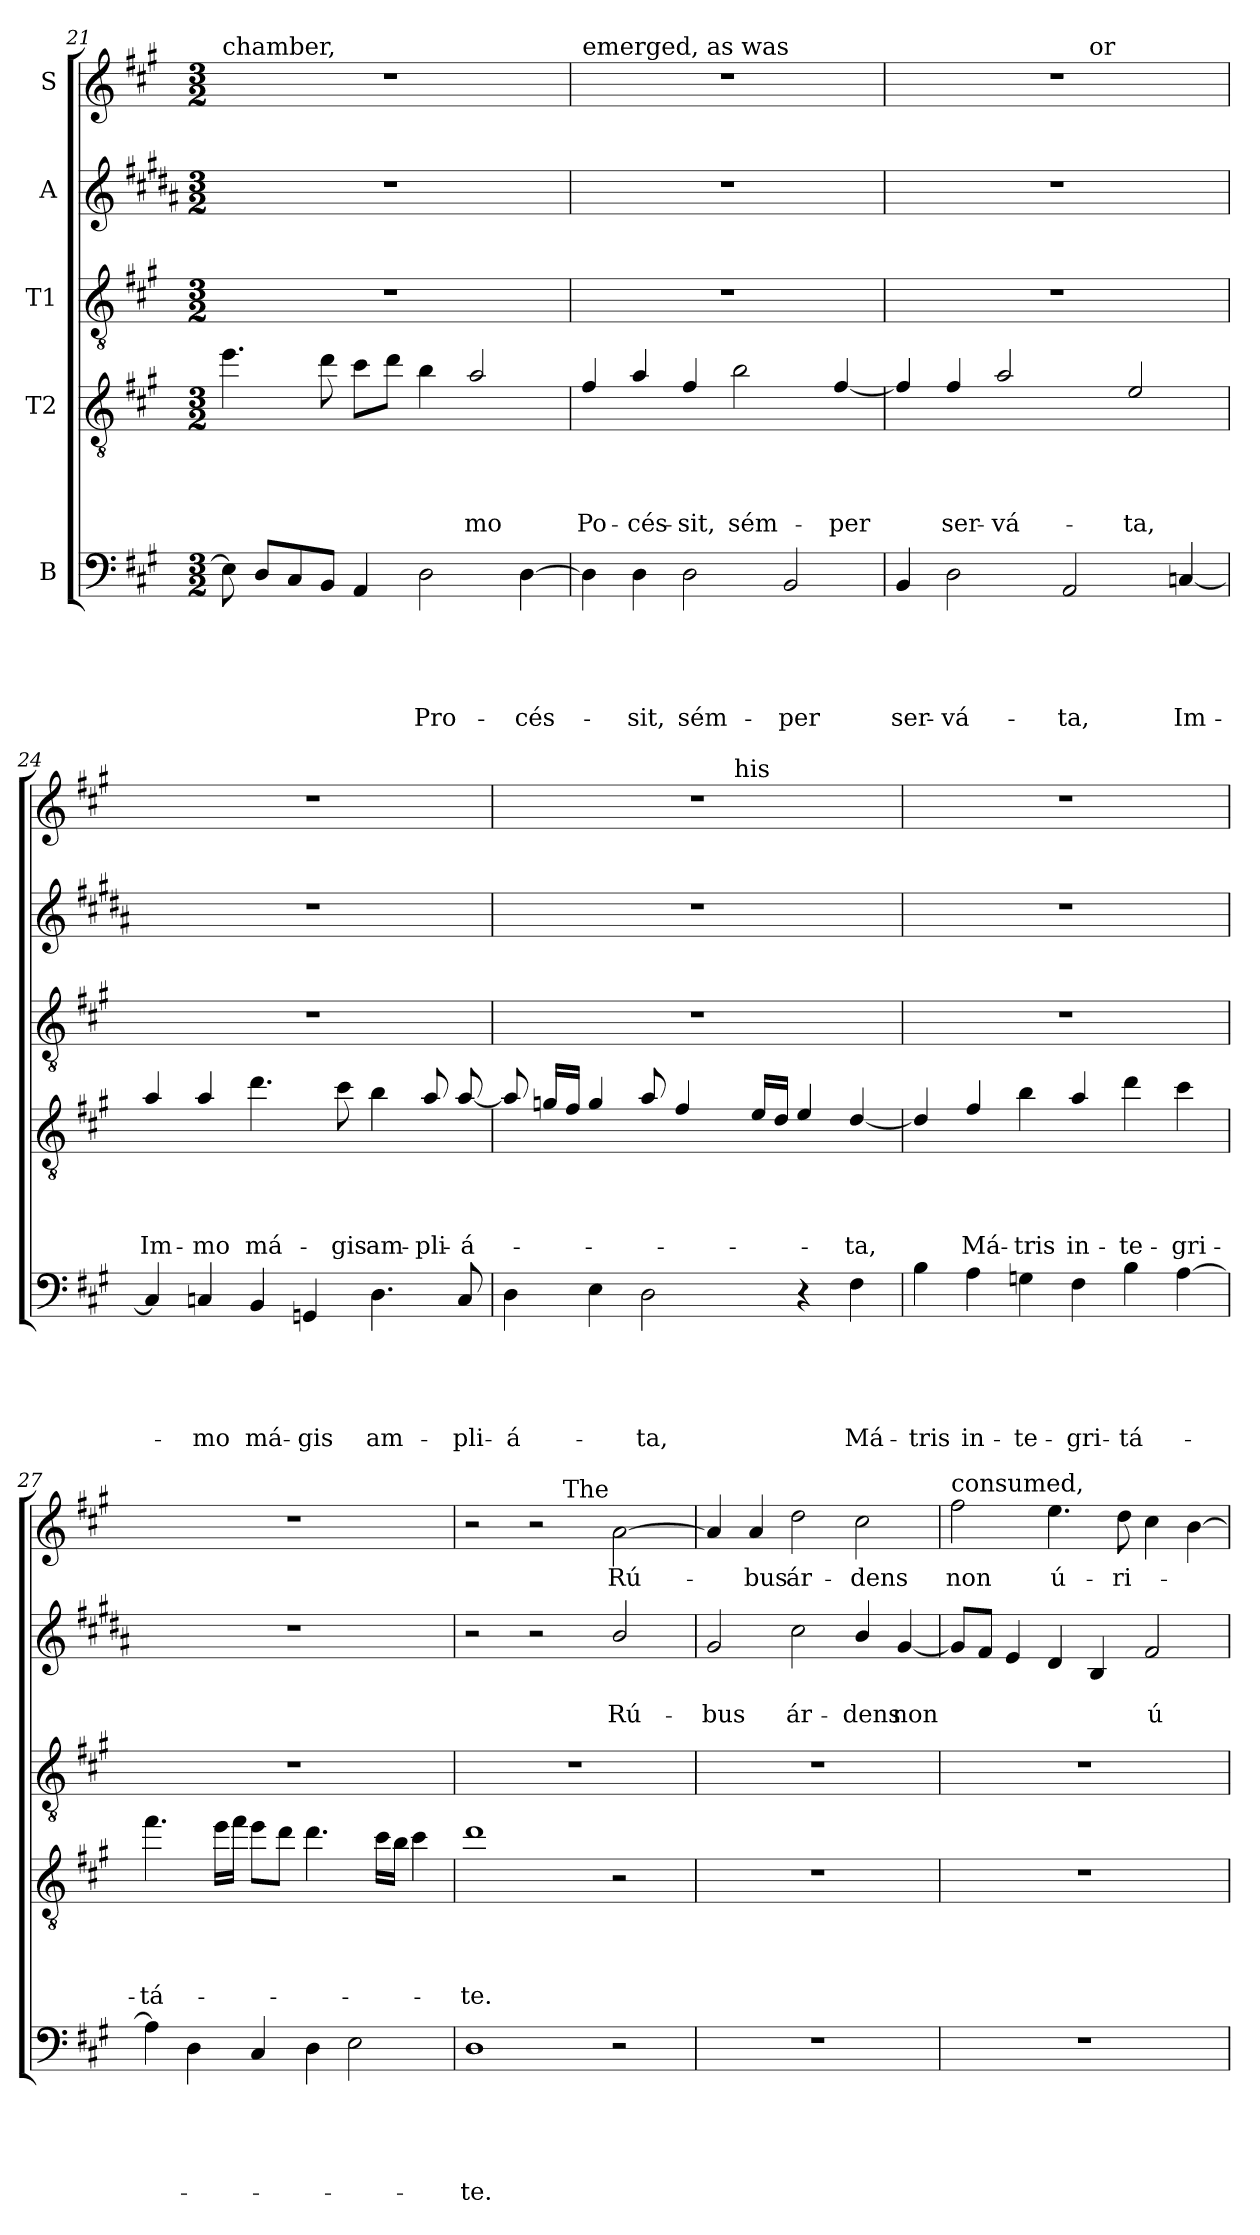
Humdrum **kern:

**kern	**text	**text	**text	**text	**text	**kern	**text	**text	**text	**text	**kern	**kern	**text	**text	**kern	**text
*part5	*part5	*part5	*part5	*part5	*part5	*part4	*part4	*part4	*part4	*part4	*part3	*part2	*part2	*part2	*part1	*part1
*staff5	*staff5	*staff5	*staff5	*staff5	*staff5	*staff4	*staff4	*staff4	*staff4	*staff4	*staff3	*staff2	*staff2	*staff2	*staff1	*staff1
*I"B	*	*	*	*	*	*I"T2	*	*	*	*	*I"T1	*I"A	*	*	*I"S	*
!!LO:PB:g=z
*clefF4	*	*	*	*	*	*clefGv2	*	*	*	*	*clefGv2	*clefG2	*	*	*clefG2	*
*	*	*	*	*	*	*ITrd8c14	*	*	*	*	*	*ITrd1c2	*	*	*	*
*k[f#c#g#]	*	*	*	*	*	*k[f#c#g#]	*	*	*	*	*k[f#c#g#]	*k[f#c#g#]	*	*	*k[f#c#g#]	*
*A:	*	*	*	*	*	*A:	*	*	*	*	*A:	*A:	*	*	*A:	*
*M3/2	*	*	*	*	*	*M3/2	*	*	*	*	*M3/2	*M3/2	*	*	*M3/2	*
=21	=21	=21	=21	=21	=21	=21	=21	=21	=21	=21	=21	=21	=21	=21	=21	=21
!	!	!	!	!	!	!	!	!	!	!	!	!	!	!	!LO:TX:a:t=chamber,	!
8E\]	.	.	.	.	.	4.e\	.	.	.	.	1.r	1.r	.	.	1.r	.
8D/L	.	.	.	.	.	.	.	.	.	.	.	.	.	.	.	.
8C#/	.	.	.	.	.	.	.	.	.	.	.	.	.	.	.	.
8BB/J	.	.	.	.	.	8d\	.	.	.	.	.	.	.	.	.	.
4AA/	.	.	.	.	.	8c#\L	.	.	.	.	.	.	.	.	.	.
.	.	.	.	.	.	8d\J	.	.	.	.	.	.	.	.	.	.
!	!	!	!	!	!LO:LY:b	!	!	!	!	!	!	!	!	!	!	!
2D\	.	.	.	.	Pro-	4B\	.	.	.	.	.	.	.	.	.	.
!	!	!	!	!	!	!	!	!	!	!LO:LY:b	!	!	!	!	!	!
.	.	.	.	.	.	2A/	.	.	.	-mo	.	.	.	.	.	.
!	!	!	!	!	!LO:LY:b	!	!	!	!	!	!	!	!	!	!	!
[4D\	.	.	.	.	-cés-	.	.	.	.	.	.	.	.	.	.	.
=22	=22	=22	=22	=22	=22	=22	=22	=22	=22	=22	=22	=22	=22	=22	=22	=22
!	!	!	!	!	!	!	!	!	!	!	!	!	!	!	!LO:TX:a:t=emerged, as was	!
!	!	!	!	!	!	!	!	!	!	!LO:LY:b	!	!	!	!	!	!
4D\]	.	.	.	.	.	4F#/	.	.	.	Po-	1.r	1.r	.	.	1.r	.
!	!	!	!	!	!LO:LY:b	!	!	!	!	!LO:LY:b	!	!	!	!	!	!
4D\	.	.	.	.	-sit,	4A/	.	.	.	-cés-	.	.	.	.	.	.
!	!	!	!	!	!LO:LY:b	!	!	!	!	!LO:LY:b	!	!	!	!	!	!
2D\	.	.	.	.	sém-	4F#/	.	.	.	-sit,	.	.	.	.	.	.
!	!	!	!	!	!	!	!	!	!	!LO:LY:b	!	!	!	!	!	!
.	.	.	.	.	.	2B\	.	.	.	sém-	.	.	.	.	.	.
!	!	!	!	!	!LO:LY:b	!	!	!	!	!	!	!	!	!	!	!
2BB/	.	.	.	.	-per	.	.	.	.	.	.	.	.	.	.	.
!	!	!	!	!	!	!	!	!	!	!LO:LY:b	!	!	!	!	!	!
.	.	.	.	.	.	[4F#/	.	.	.	-per	.	.	.	.	.	.
=23	=23	=23	=23	=23	=23	=23	=23	=23	=23	=23	=23	=23	=23	=23	=23	=23
!	!	!	!	!	!	!	!	!	!	!	!	!	!	!	!LO:TX:a:t=forever preserved,	!
!	!	!	!	!	!LO:LY:b	!	!	!	!	!	!	!	!	!	!	!
*	*	*	*	*	*	*	*	*	*	*	*	*	*	*	*^	*
4BB/	.	.	.	.	ser-	4F#/]	.	.	.	.	1.r	1.r	.	.	1.r	3%2ryy	.
!	!	!	!	!	!LO:LY:b	!	!	!	!	!LO:LY:b	!	!	!	!	!	!	!
2D\	.	.	.	.	-vá-	4F#/	.	.	.	ser-	.	.	.	.	.	.	.
!	!	!	!	!	!	!	!	!	!	!LO:LY:b	!	!	!	!	!	!	!
.	.	.	.	.	.	2A/	.	.	.	-vá-	.	.	.	.	.	.	.
.	.	.	.	.	.	.	.	.	.	.	.	.	.	.	.	6ryy	.
!	!	!	!	!	!LO:LY:b	!	!	!	!	!	!	!	!	!	!	!	!
2AA/	.	.	.	.	-ta,	.	.	.	.	.	.	.	.	.	.	.	.
!	!	!	!	!	!	!	!	!	!	!	!	!	!	!	!	!LO:TX:a:t=or	!
.	.	.	.	.	.	.	.	.	.	.	.	.	.	.	.	3%2ryy	.
!	!	!	!	!	!	!	!	!	!	!LO:LY:b	!	!	!	!	!	!	!
.	.	.	.	.	.	2E/	.	.	.	-ta,	.	.	.	.	.	.	.
!	!	!	!	!	!LO:LY:b	!	!	!	!	!	!	!	!	!	!	!	!
[4Cn/	.	.	.	.	Im-	.	.	.	.	.	.	.	.	.	.	.	.
=24	=24	=24	=24	=24	=24	=24	=24	=24	=24	=24	=24	=24	=24	=24	=24	=24	=24
!	!	!	!	!	!	!	!	!	!	!	!	!	!	!	!LO:TX:a:t=rather magnified,	!	!
!	!	!	!	!	!	!	!	!	!	!LO:LY:b	!	!	!	!	!	!	!
*	*	*	*	*	*	*	*	*	*	*	*	*	*	*	*v	*v	*
4C/]	.	.	.	.	.	4A/	.	.	.	Im-	1.r	1.r	.	.	1.r	.
!	!	!	!	!	!LO:LY:b	!	!	!	!	!LO:LY:b	!	!	!	!	!	!
4C/	.	.	.	.	-mo	4A/	.	.	.	-mo	.	.	.	.	.	.
!	!	!	!	!	!LO:LY:b	!	!	!	!	!LO:LY:b	!	!	!	!	!	!
4BB/	.	.	.	.	má-	4.d\	.	.	.	má-	.	.	.	.	.	.
!	!	!	!	!	!LO:LY:b	!	!	!	!	!	!	!	!	!	!	!
4GGn/	.	.	.	.	-gis	.	.	.	.	.	.	.	.	.	.	.
!	!	!	!	!	!	!	!	!	!	!LO:LY:b	!	!	!	!	!	!
.	.	.	.	.	.	8c#\	.	.	.	-gis	.	.	.	.	.	.
!	!	!	!	!	!LO:LY:b	!	!	!	!	!LO:LY:b	!	!	!	!	!	!
4.D\	.	.	.	.	am-	4B\	.	.	.	am-	.	.	.	.	.	.
!	!	!	!	!	!	!	!	!	!	!LO:LY:b	!	!	!	!	!	!
.	.	.	.	.	.	8A/	.	.	.	-pli-	.	.	.	.	.	.
!	!	!	!	!	!LO:LY:b	!	!	!	!	!LO:LY:b	!	!	!	!	!	!
8C/	.	.	.	.	-pli-	[8A/	.	.	.	-á-	.	.	.	.	.	.
!!LO:LB:g=z
=25	=25	=25	=25	=25	=25	=25	=25	=25	=25	=25	=25	=25	=25	=25	=25	=25
!	!	!	!	!	!LO:LY:b	!	!	!	!	!	!	!	!	!	!	!
*	*	*	*	*	*	*	*	*	*	*	*	*	*	*	*^	*
4D\	.	.	.	.	-á-	8A/]	.	.	.	.	1.r	1.r	.	.	1.r	3%2ryy	.
.	.	.	.	.	.	16Gn/LL	.	.	.	.	.	.	.	.	.	.	.
.	.	.	.	.	.	16F#/JJ	.	.	.	.	.	.	.	.	.	.	.
4E\	.	.	.	.	.	4G/	.	.	.	.	.	.	.	.	.	.	.
!	!	!	!	!	!LO:LY:b	!	!	!	!	!	!	!	!	!	!	!	!
2D\	.	.	.	.	-ta,	8A/	.	.	.	.	.	.	.	.	.	.	.
.	.	.	.	.	.	4F#/	.	.	.	.	.	.	.	.	.	.	.
.	.	.	.	.	.	.	.	.	.	.	.	.	.	.	.	6ryy	.
!	!	!	!	!	!	!	!	!	!	!	!	!	!	!	!	!LO:TX:a:t=his	!
.	.	.	.	.	.	.	.	.	.	.	.	.	.	.	.	3%2ryy	.
.	.	.	.	.	.	16E/LL	.	.	.	.	.	.	.	.	.	.	.
.	.	.	.	.	.	16D/JJ	.	.	.	.	.	.	.	.	.	.	.
4r	.	.	.	.	.	4E/	.	.	.	.	.	.	.	.	.	.	.
!	!	!	!	!	!LO:LY:b	!	!	!	!	!LO:LY:b	!	!	!	!	!	!	!
4F#\	.	.	.	.	Má-	[4D/	.	.	.	-ta,	.	.	.	.	.	.	.
=26	=26	=26	=26	=26	=26	=26	=26	=26	=26	=26	=26	=26	=26	=26	=26	=26	=26
!	!	!	!	!	!	!	!	!	!	!	!	!	!	!	!LO:TX:a:t=mother's integrity.	!	!
!	!	!	!	!	!LO:LY:b	!	!	!	!	!	!	!	!	!	!	!	!
*	*	*	*	*	*	*	*	*	*	*	*	*	*	*	*v	*v	*
4B\	.	.	.	.	-tris	4D/]	.	.	.	.	1.r	1.r	.	.	1.r	.
!	!	!	!	!	!LO:LY:b	!	!	!	!	!LO:LY:b	!	!	!	!	!	!
4A\	.	.	.	.	in-	4F#/	.	.	.	Má-	.	.	.	.	.	.
!	!	!	!	!	!LO:LY:b	!	!	!	!	!LO:LY:b	!	!	!	!	!	!
4Gn\	.	.	.	.	-te-	4B\	.	.	.	-tris	.	.	.	.	.	.
!	!	!	!	!	!LO:LY:b	!	!	!	!	!LO:LY:b	!	!	!	!	!	!
4F#\	.	.	.	.	-gri-	4A/	.	.	.	in-	.	.	.	.	.	.
!	!	!	!	!	!LO:LY:b	!	!	!	!	!LO:LY:b	!	!	!	!	!	!
4B\	.	.	.	.	-tá-	4d\	.	.	.	-te-	.	.	.	.	.	.
!	!	!	!	!	!	!	!	!	!	!LO:LY:b	!	!	!	!	!	!
[4A\	.	.	.	.	.	4c#\	.	.	.	-gri-	.	.	.	.	.	.
=27	=27	=27	=27	=27	=27	=27	=27	=27	=27	=27	=27	=27	=27	=27	=27	=27
!	!	!	!	!	!	!	!	!	!	!LO:LY:b	!	!	!	!	!	!
4A\]	.	.	.	.	.	4.f#\	.	.	.	-tá-	1.r	1.r	.	.	1.r	.
4D\	.	.	.	.	.	.	.	.	.	.	.	.	.	.	.	.
.	.	.	.	.	.	16e\LL	.	.	.	.	.	.	.	.	.	.
.	.	.	.	.	.	16f#\JJ	.	.	.	.	.	.	.	.	.	.
4C#/	.	.	.	.	.	8e\L	.	.	.	.	.	.	.	.	.	.
.	.	.	.	.	.	8d\J	.	.	.	.	.	.	.	.	.	.
4D\	.	.	.	.	.	4.d\	.	.	.	.	.	.	.	.	.	.
2E\	.	.	.	.	.	.	.	.	.	.	.	.	.	.	.	.
.	.	.	.	.	.	16c#\LL	.	.	.	.	.	.	.	.	.	.
.	.	.	.	.	.	16B\JJ	.	.	.	.	.	.	.	.	.	.
.	.	.	.	.	.	4c#\	.	.	.	.	.	.	.	.	.	.
!!LO:PB:g=z
=28	=28	=28	=28	=28	=28	=28	=28	=28	=28	=28	=28	=28	=28	=28	=28	=28
!	!	!	!	!	!LO:LY:b	!	!	!	!	!LO:LY:b	!	!	!	!	!	!
*	*	*	*	*	*	*	*	*	*	*	*	*	*	*	*^	*
1D	.	.	.	.	-te.	1d	.	.	.	-te.	1.r	2r	.	.	2r	3%2ryy	.
.	.	.	.	.	.	.	.	.	.	.	.	2r	.	.	2r	.	.
!	!	!	!	!	!	!	!	!	!	!	!	!	!	!	!	!LO:TX:a:t=The	!
.	.	.	.	.	.	.	.	.	.	.	.	.	.	.	.	3%2ryy	.
!	!	!	!	!	!	!	!	!	!	!	!	!	!	!LO:LY:b	!	!	!LO:LY:b
2r	.	.	.	.	.	2r	.	.	.	.	.	2a/	.	Rú-	[2a\	.	Rú-
.	.	.	.	.	.	.	.	.	.	.	.	.	.	.	.	6ryy	.
=29	=29	=29	=29	=29	=29	=29	=29	=29	=29	=29	=29	=29	=29	=29	=29	=29	=29
!	!	!	!	!	!	!	!	!	!	!	!	!	!	!	!LO:TX:a:t=burning bush is not	!	!
!	!	!	!	!	!	!	!	!	!	!	!	!	!	!LO:LY:b	!	!	!
*	*	*	*	*	*	*	*	*	*	*	*	*	*	*	*v	*v	*
1.r	.	.	.	.	.	1.r	.	.	.	.	1.r	2f#/	.	-bus	4a/]	.
!	!	!	!	!	!	!	!	!	!	!	!	!	!	!	!	!LO:LY:b
.	.	.	.	.	.	.	.	.	.	.	.	.	.	.	4a/	-bus
!	!	!	!	!	!	!	!	!	!	!	!	!	!	!LO:LY:b	!	!LO:LY:b
.	.	.	.	.	.	.	.	.	.	.	.	2b\	.	ár-	2dd\	ár-
!	!	!	!	!	!	!	!	!	!	!	!	!	!	!LO:LY:b	!	!LO:LY:b
.	.	.	.	.	.	.	.	.	.	.	.	4a/	.	-dens	2cc#\	-dens
!	!	!	!	!	!	!	!	!	!	!	!	!	!	!LO:LY:b	!	!
.	.	.	.	.	.	.	.	.	.	.	.	[4f#/	.	non	.	.
=30	=30	=30	=30	=30	=30	=30	=30	=30	=30	=30	=30	=30	=30	=30	=30	=30
!	!	!	!	!	!	!	!	!	!	!	!	!	!	!	!LO:TX:a:t=consumed,	!
!	!	!	!	!	!	!	!	!	!	!	!	!	!	!	!	!LO:LY:b
1.r	.	.	.	.	.	1.r	.	.	.	.	1.r	8f#/L]	.	.	2ff#\	non
.	.	.	.	.	.	.	.	.	.	.	.	8e/J	.	.	.	.
.	.	.	.	.	.	.	.	.	.	.	.	4d/	.	.	.	.
!	!	!	!	!	!	!	!	!	!	!	!	!	!	!	!	!LO:LY:b
.	.	.	.	.	.	.	.	.	.	.	.	4c#/	.	.	4.ee\	ú-
.	.	.	.	.	.	.	.	.	.	.	.	4A/	.	.	.	.
!	!	!	!	!	!	!	!	!	!	!	!	!	!	!	!	!LO:LY:b
.	.	.	.	.	.	.	.	.	.	.	.	.	.	.	8dd\	-ri-
!	!	!	!	!	!	!	!	!	!	!	!	!	!	!LO:LY:b	!	!
.	.	.	.	.	.	.	.	.	.	.	.	2e/	.	ú-	4cc#\	.
.	.	.	.	.	.	.	.	.	.	.	.	.	.	.	[4b\	.
=	=	=	=	=	=	=	=	=	=	=	=	=	=	=	=	=
*-	*-	*-	*-	*-	*-	*-	*-	*-	*-	*-	*-	*-	*-	*-	*-	*-
